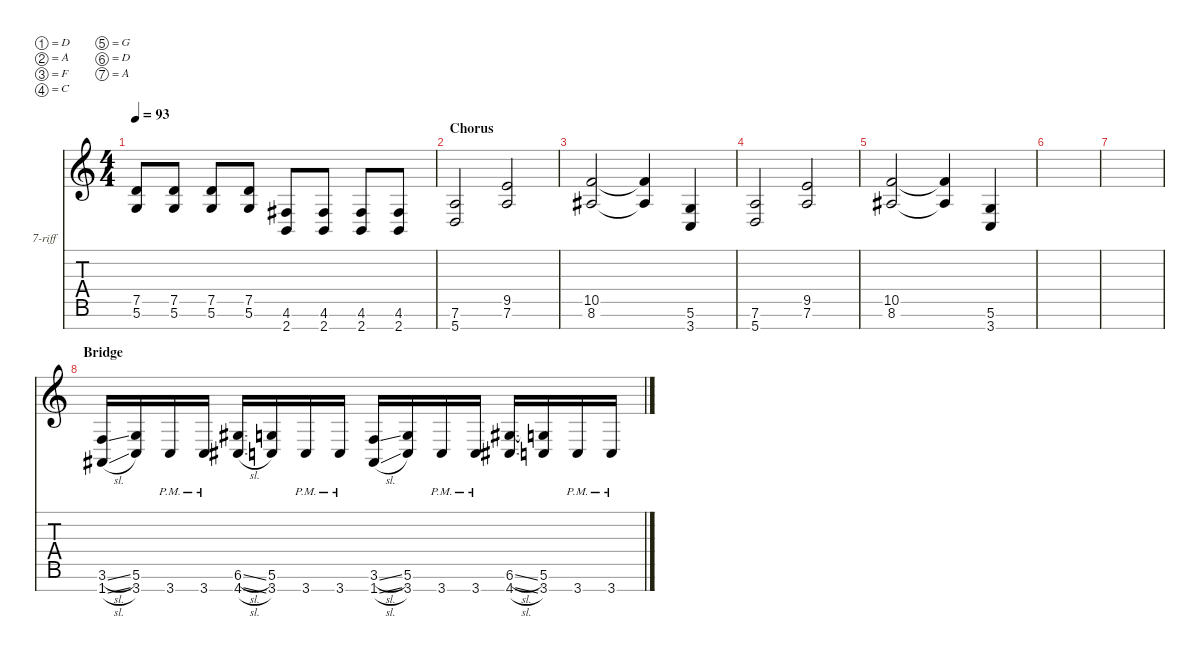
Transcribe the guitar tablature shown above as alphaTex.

\defaultSystemsLayout 4
\hideDynamics
\bracketExtendMode nobrackets
\firstSystemTrackNameOrientation horizontal
\otherSystemsTrackNameOrientation horizontal
\track ("7-riff" "7-riff") {solo instrument distortionguitar}
\staff {score tabs}
\tuning (D4 A3 F3 C3 G2 D2 A1)
\ts (4 4)
\scale
1.09919
\tempo 93
\accidentals auto
\clef g2
\ottava regular
\simile none
\ks c
(5.6 7.5).8{dy f beam Up} (5.6 7.5).8{beam Up} (5.6 7.5).8{beam Up} (5.6 7.5).8{beam Up} (2.7 4.6{acc #}).8{beam Up} (2.7 4.6{acc #}).8{beam Up} (2.7 4.6{acc #}).8{beam Up} (2.7 4.6{acc #}).8{beam Up} |
\section ("" "Chorus")
\scale
0.977463 (5.7 7.6).2{beam Up} (7.6 9.5).2{beam Up} |
\scale
0.945884 (8.6{acc #} 10.5).2{beam Up} (8.6{t acc #} 10.5{t}).4{beam Up} (3.7 5.6).4{beam Up} |
\scale
0.977463 (5.7 7.6).2{beam Up} (7.6 9.5).2{beam Up} |
\scale
1.06761 (8.6{acc #} 10.5).2{beam Up} (8.6{t acc #} 10.5{t}).4{beam Up} (3.7 5.6).4{beam Up} |
\scale
0.977463 |
\scale
0.977463 |
\section ("" "Bridge")
\scale
0.977463 (3.6{sl} 1.7{sl acc #}).16{beam Up} (5.6 3.7).16{beam Up} 3.7{pm}.16{beam Up} 3.7{pm}.16{beam Up} (6.6{sl acc #} 4.7{sl acc #}).16{beam Up} (5.6 3.7).16{beam Up} 3.7{pm}.16{beam Up} 3.7{pm}.16{beam Up} (3.6{sl} 1.7{sl acc #}).16{beam Up} (5.6 3.7).16{beam Up} 3.7{pm}.16{beam Up} 3.7{pm}.16{beam Up} (4.7{sl acc #} 6.6{sl acc #}).16{beam Up} (3.7 5.6).16{beam Up} 3.7{pm}.16{beam Up} 3.7{pm}.16{beam Up}
